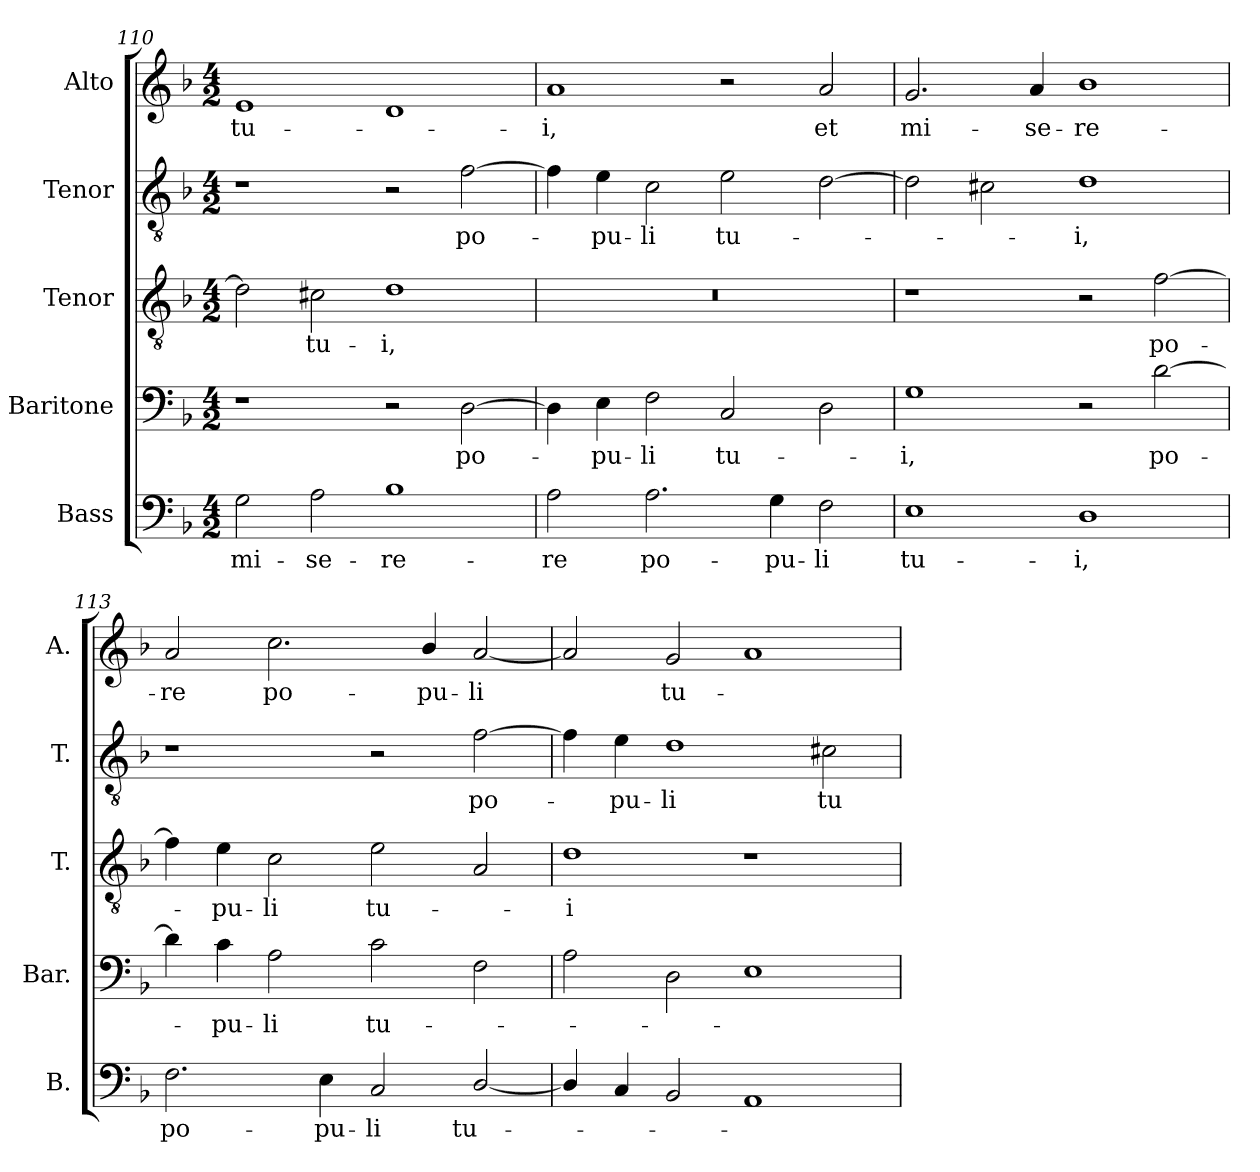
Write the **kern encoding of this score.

**kern	**text	**kern	**text	**kern	**text	**kern	**text	**kern	**text
*part5	*part5	*part4	*part4	*part3	*part3	*part2	*part2	*part1	*part1
*staff5	*staff5	*staff4	*staff4	*staff3	*staff3	*staff2	*staff2	*staff1	*staff1
*I"Bass	*	*I"Baritone	*	*I"Tenor	*	*I"Tenor	*	*I"Alto	*
*I'B.	*	*I'Bar.	*	*I'T.	*	*I'T.	*	*I'A.	*
*clefF4	*	*clefF4	*	*clefGv2	*	*clefGv2	*	*clefG2	*
*	*	*	*	*ITrd7c12	*	*ITrd7c12	*	*	*
*k[b-]	*	*k[b-]	*	*k[b-]	*	*k[b-]	*	*k[b-]	*
*F:	*	*F:	*	*F:	*	*F:	*	*F:	*
*M4/2	*	*M4/2	*	*M4/2	*	*M4/2	*	*M4/2	*
=110	=110	=110	=110	=110	=110	=110	=110	=110	=110
!	!LO:LY:b:color=#000000	!	!	!	!	!	!	!	!
!	!	!	!	!	!	!	!	!	!LO:LY:b:color=#000000
2Gi\	mi-	1r	.	2Di\]	.	1r	.	1ei	tu-
!	!LO:LY:b:color=#000000	!	!	!	!	!	!	!	!
!	!	!	!	!	!LO:LY:b:color=#000000	!	!	!	!
2Ai\	-se-	.	.	2C#Xi\	tu-	.	.	.	.
!	!LO:LY:b:color=#000000	!	!	!	!	!	!	!	!
!	!	!	!	!	!LO:LY:b:color=#000000	!	!	!	!
1B-i	-re-	2r	.	1Di	-i,	2r	.	1di	.
!	!	!	!LO:LY:b:color=#000000	!	!	!	!	!	!
!	!	!	!	!	!	!	!LO:LY:b:color=#000000	!	!
.	.	[2Di\	po-	.	.	[2Fi\	po-	.	.
=111	=111	=111	=111	=111	=111	=111	=111	=111	=111
!	!LO:LY:b:color=#000000	!	!	!LO:N:vis=1	!	!	!	!	!
!	!	!	!	!	!	!	!	!	!LO:LY:b:color=#000000
2Ai\	-re	4Di\]	.	0r	.	4Fi\]	.	1ai	-i,
!	!	!	!LO:LY:b:color=#000000	!	!	!	!	!	!
!	!	!	!	!	!	!	!LO:LY:b:color=#000000	!	!
.	.	4Ei\	-pu-	.	.	4Ei\	-pu-	.	.
!	!LO:LY:b:color=#000000	!	!	!	!	!	!	!	!
!	!	!	!LO:LY:b:color=#000000	!	!	!	!	!	!
!	!	!	!	!	!	!	!LO:LY:b:color=#000000	!	!
2.Ai\	po-	2Fi\	-li	.	.	2Ci\	-li	.	.
!	!	!	!LO:LY:b:color=#000000	!	!	!	!	!	!
!	!	!	!	!	!	!	!LO:LY:b:color=#000000	!	!
.	.	2Ci/	tu-	.	.	2Ei\	tu-	2r	.
!	!LO:LY:b:color=#000000	!	!	!	!	!	!	!	!
4Gi\	-pu-	.	.	.	.	.	.	.	.
!	!LO:LY:b:color=#000000	!	!	!	!	!	!	!	!
!	!	!	!	!	!	!	!	!	!LO:LY:b:color=#000000
2Fi\	-li	2Di\	.	.	.	[2Di\	.	2ai/	et
!!LO:LB:g=z
=112	=112	=112	=112	=112	=112	=112	=112	=112	=112
!	!LO:LY:b:color=#000000	!	!	!	!	!	!	!	!
!	!	!	!LO:LY:b:color=#000000	!	!	!	!	!	!
!	!	!	!	!	!	!	!	!	!LO:LY:b:color=#000000
1Ei	tu-	1Gi	-i,	1r	.	2Di\]	.	2.gi/	mi-
.	.	.	.	.	.	2C#Xi\	.	.	.
!	!	!	!	!	!	!	!	!	!LO:LY:b:color=#000000
.	.	.	.	.	.	.	.	4ai/	-se-
!	!LO:LY:b:color=#000000	!	!	!	!	!	!	!	!
!	!	!	!	!	!	!	!LO:LY:b:color=#000000	!	!
!	!	!	!	!	!	!	!	!	!LO:LY:b:color=#000000
1Di	-i,	2r	.	2r	.	1Di	-i,	1b-i	-re-
!	!	!	!LO:LY:b:color=#000000	!	!	!	!	!	!
!	!	!	!	!	!LO:LY:b:color=#000000	!	!	!	!
.	.	[2di\	po-	[2Fi\	po-	.	.	.	.
=113	=113	=113	=113	=113	=113	=113	=113	=113	=113
!	!LO:LY:b:color=#000000	!	!	!	!	!	!	!	!
!	!	!	!	!	!	!	!	!	!LO:LY:b:color=#000000
2.Fi\	po-	4di\]	.	4Fi\]	.	1r	.	2ai/	-re
!	!	!	!LO:LY:b:color=#000000	!	!	!	!	!	!
!	!	!	!	!	!LO:LY:b:color=#000000	!	!	!	!
.	.	4ci\	-pu-	4Ei\	-pu-	.	.	.	.
!	!	!	!LO:LY:b:color=#000000	!	!	!	!	!	!
!	!	!	!	!	!LO:LY:b:color=#000000	!	!	!	!
!	!	!	!	!	!	!	!	!	!LO:LY:b:color=#000000
.	.	2Ai\	-li	2Ci\	-li	.	.	2.cci\	po-
!	!LO:LY:b:color=#000000	!	!	!	!	!	!	!	!
4Ei\	-pu-	.	.	.	.	.	.	.	.
!	!LO:LY:b:color=#000000	!	!	!	!	!	!	!	!
!	!	!	!LO:LY:b:color=#000000	!	!	!	!	!	!
!	!	!	!	!	!LO:LY:b:color=#000000	!	!	!	!
2Ci/	-li	2ci\	tu-	2Ei\	tu-	2r	.	.	.
!	!	!	!	!	!	!	!	!	!LO:LY:b:color=#000000
.	.	.	.	.	.	.	.	4b-i/	-pu-
!	!LO:LY:b:color=#000000	!	!	!	!	!	!	!	!
!	!	!	!	!	!	!	!LO:LY:b:color=#000000	!	!
!	!	!	!	!	!	!	!	!	!LO:LY:b:color=#000000
[2Di/	tu-	2Fi\	.	2AAi/	.	[2Fi\	po-	[2ai/	-li
=114	=114	=114	=114	=114	=114	=114	=114	=114	=114
!	!	!	!	!	!LO:LY:b:color=#000000	!	!	!	!
4Di/]	.	2Ai\	.	1Di	-i	4Fi\]	.	2ai/]	.
!	!	!	!	!	!	!	!LO:LY:b:color=#000000	!	!
4Ci/	.	.	.	.	.	4Ei\	-pu-	.	.
!	!	!	!	!	!	!	!LO:LY:b:color=#000000	!	!
!	!	!	!	!	!	!	!	!	!LO:LY:b:color=#000000
2BB-i/	.	2Di\	.	.	.	1Di	-li	2gi/	tu-
1AAi	.	1Ei	.	1r	.	.	.	1ai	.
!	!	!	!	!	!	!	!LO:LY:b:color=#000000	!	!
.	.	.	.	.	.	2C#Xi\	tu-	.	.
=	=	=	=	=	=	=	=	=	=
*-	*-	*-	*-	*-	*-	*-	*-	*-	*-
